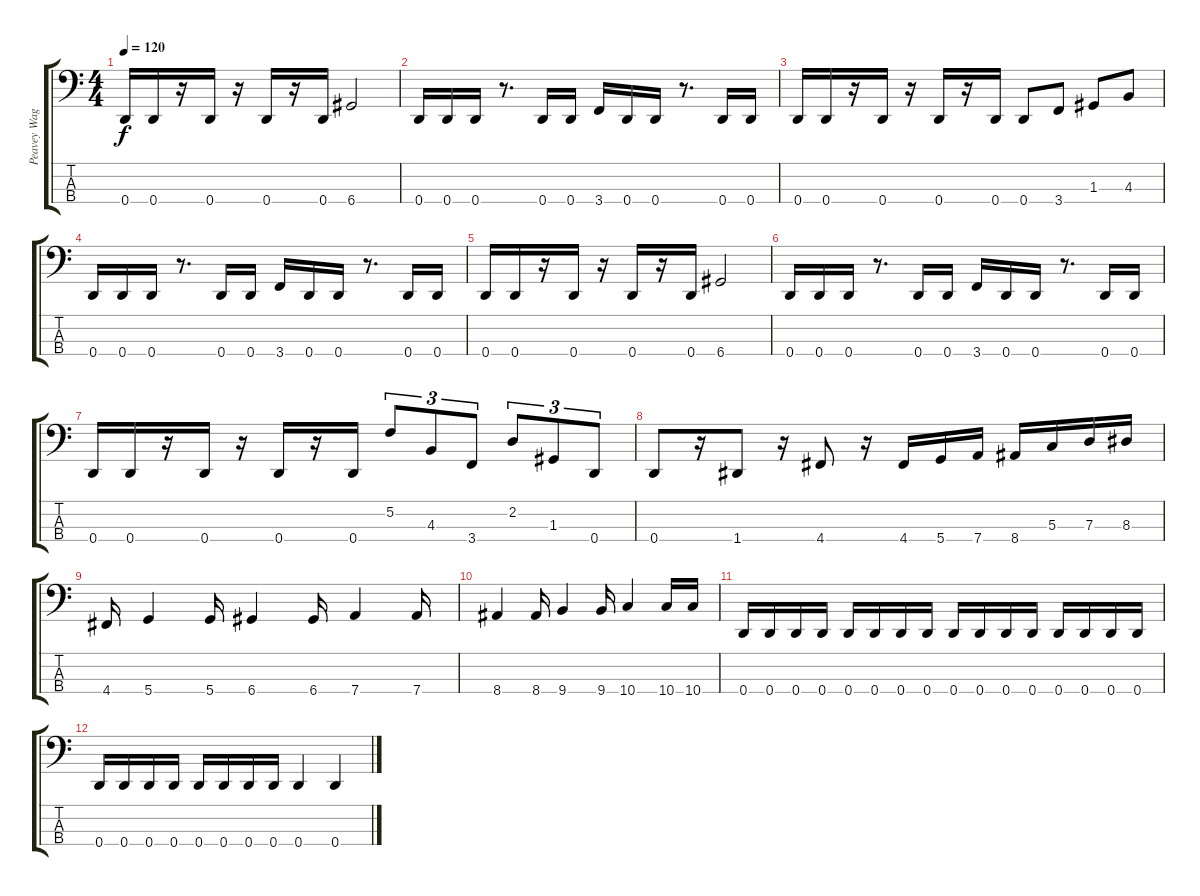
\track ("Peavey Wagner" "Peavey Wag") {instrument electricbasspick}
\staff {score tabs}
\tuning (F2 C2 G1 D1) {hide}
\ts (4 4)
\tempo 120
\clef f4
\ks c
0.4.16{dy f} 0.4.16 r.16 0.4.16 r.16 0.4.16 r.16 0.4.16 6.4.2 |
0.4.16 0.4.16 0.4.16 r.8{d} 0.4.16 0.4.16 3.4.16 0.4.16 0.4.16 r.8{d} 0.4.16 0.4.16 |
0.4.16 0.4.16 r.16 0.4.16 r.16 0.4.16 r.16 0.4.16 0.4.8 3.4.8 1.3.8 4.3.8 |
0.4.16 0.4.16 0.4.16 r.8{d} 0.4.16 0.4.16 3.4.16 0.4.16 0.4.16 r.8{d} 0.4.16 0.4.16 |
0.4.16 0.4.16 r.16 0.4.16 r.16 0.4.16 r.16 0.4.16 6.4.2 |
0.4.16 0.4.16 0.4.16 r.8{d} 0.4.16 0.4.16 3.4.16 0.4.16 0.4.16 r.8{d} 0.4.16 0.4.16 |
0.4.16 0.4.16 r.16 0.4.16 r.16 0.4.16 r.16 0.4.16 5.2.8{tu (3 2)} 4.3.8{tu (3 2)} 3.4.8{tu (3 2)} 2.2.8{tu (3 2)} 1.3.8{tu (3 2)} 0.4.8{tu (3 2)} |
0.4.8 r.16 1.4.8 r.16 4.4.8 r.16 4.4.16 5.4.16 7.4.16 8.4.16 5.3.16 7.3.16 8.3.16 |
4.4.16 5.4.4 5.4.16 6.4.4 6.4.16 7.4.4 7.4.16 |
8.4.4 8.4.16 9.4.4 9.4.16 10.4.4 10.4.16 10.4.16 |
0.4.16 0.4.16 0.4.16 0.4.16 0.4.16 0.4.16 0.4.16 0.4.16 0.4.16 0.4.16 0.4.16 0.4.16 0.4.16 0.4.16 0.4.16 0.4.16 |
0.4.16 0.4.16 0.4.16 0.4.16 0.4.16 0.4.16 0.4.16 0.4.16 0.4.4 0.4.4
